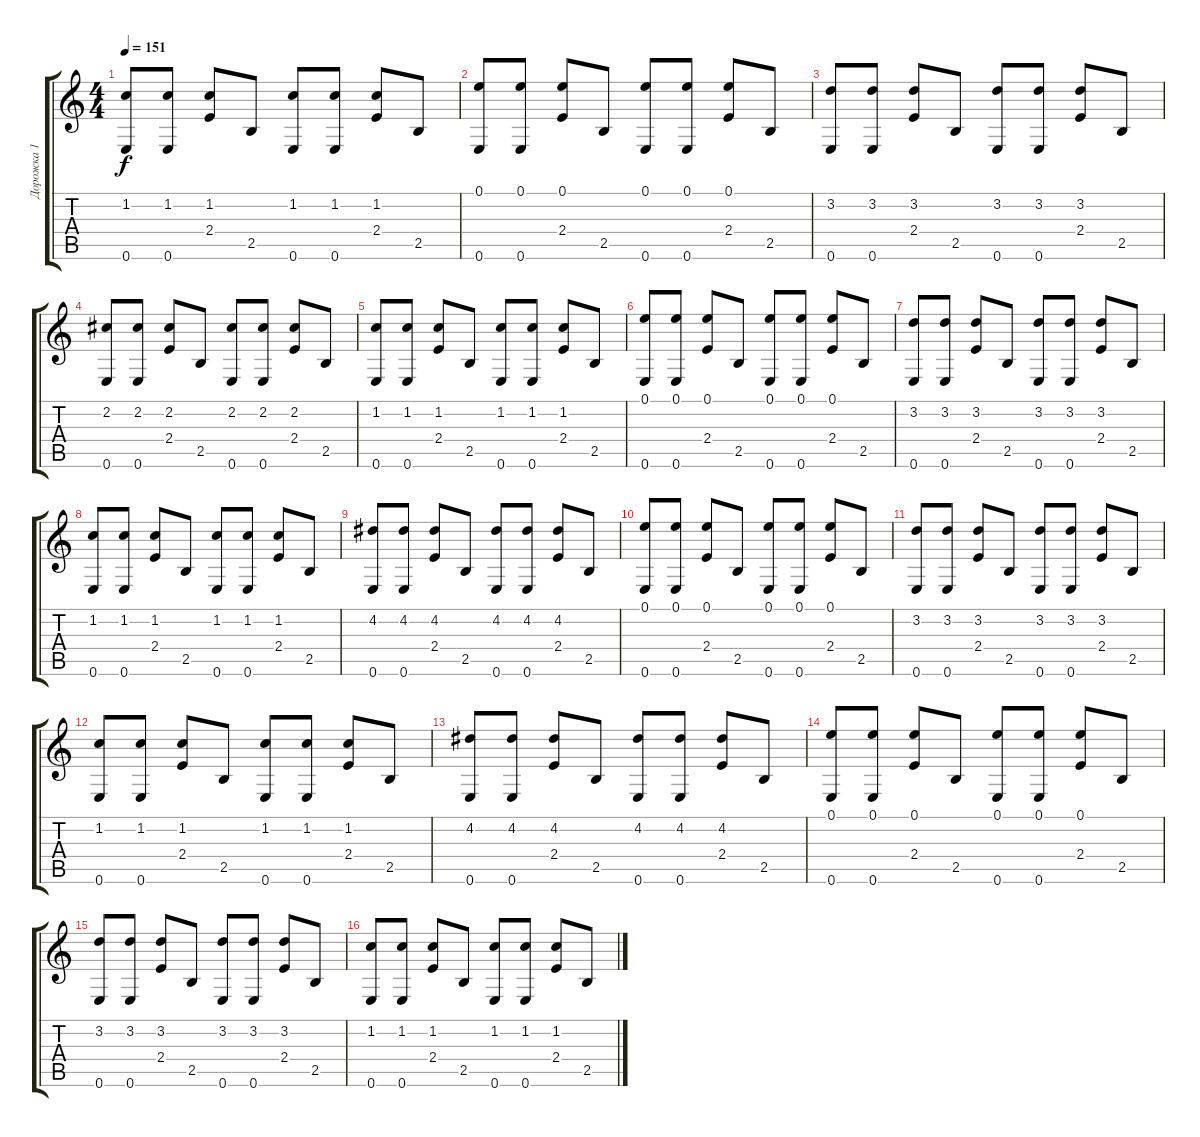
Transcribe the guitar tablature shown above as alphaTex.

\track ("Дорожка 1" "Дорожка 1") {instrument acousticguitarsteel}
\staff {score tabs}
\tuning (E4 B3 G3 D3 A2 E2) {hide}
\ts (4 4)
\tempo 151
\clef g2
\ks c
(1.2 0.6).8{dy f} (1.2 0.6).8 (1.2 2.4).8 2.5.8 (1.2 0.6).8 (1.2 0.6).8 (1.2 2.4).8 2.5.8 |
(0.1 0.6).8 (0.1 0.6).8 (0.1 2.4).8 2.5.8 (0.1 0.6).8 (0.1 0.6).8 (0.1 2.4).8 2.5.8 |
(3.2 0.6).8 (3.2 0.6).8 (3.2 2.4).8 2.5.8 (3.2 0.6).8 (3.2 0.6).8 (3.2 2.4).8 2.5.8 |
(2.2 0.6).8 (2.2 0.6).8 (2.2 2.4).8 2.5.8 (2.2 0.6).8 (2.2 0.6).8 (2.2 2.4).8 2.5.8 |
(1.2 0.6).8 (1.2 0.6).8 (1.2 2.4).8 2.5.8 (1.2 0.6).8 (1.2 0.6).8 (1.2 2.4).8 2.5.8 |
(0.1 0.6).8 (0.1 0.6).8 (0.1 2.4).8 2.5.8 (0.1 0.6).8 (0.1 0.6).8 (0.1 2.4).8 2.5.8 |
(3.2 0.6).8 (3.2 0.6).8 (3.2 2.4).8 2.5.8 (3.2 0.6).8 (3.2 0.6).8 (3.2 2.4).8 2.5.8 |
(1.2 0.6).8 (1.2 0.6).8 (1.2 2.4).8 2.5.8 (1.2 0.6).8 (1.2 0.6).8 (1.2 2.4).8 2.5.8 |
(4.2 0.6).8 (4.2 0.6).8 (4.2 2.4).8 2.5.8 (4.2 0.6).8 (4.2 0.6).8 (4.2 2.4).8 2.5.8 |
(0.1 0.6).8 (0.1 0.6).8 (0.1 2.4).8 2.5.8 (0.1 0.6).8 (0.1 0.6).8 (0.1 2.4).8 2.5.8 |
(3.2 0.6).8 (3.2 0.6).8 (3.2 2.4).8 2.5.8 (3.2 0.6).8 (3.2 0.6).8 (3.2 2.4).8 2.5.8 |
(1.2 0.6).8 (1.2 0.6).8 (1.2 2.4).8 2.5.8 (1.2 0.6).8 (1.2 0.6).8 (1.2 2.4).8 2.5.8 |
(4.2 0.6).8 (4.2 0.6).8 (4.2 2.4).8 2.5.8 (4.2 0.6).8 (4.2 0.6).8 (4.2 2.4).8 2.5.8 |
(0.1 0.6).8 (0.1 0.6).8 (0.1 2.4).8 2.5.8 (0.1 0.6).8 (0.1 0.6).8 (0.1 2.4).8 2.5.8 |
(3.2 0.6).8 (3.2 0.6).8 (3.2 2.4).8 2.5.8 (3.2 0.6).8 (3.2 0.6).8 (3.2 2.4).8 2.5.8 |
(1.2 0.6).8 (1.2 0.6).8 (1.2 2.4).8 2.5.8 (1.2 0.6).8 (1.2 0.6).8 (1.2 2.4).8 2.5.8
